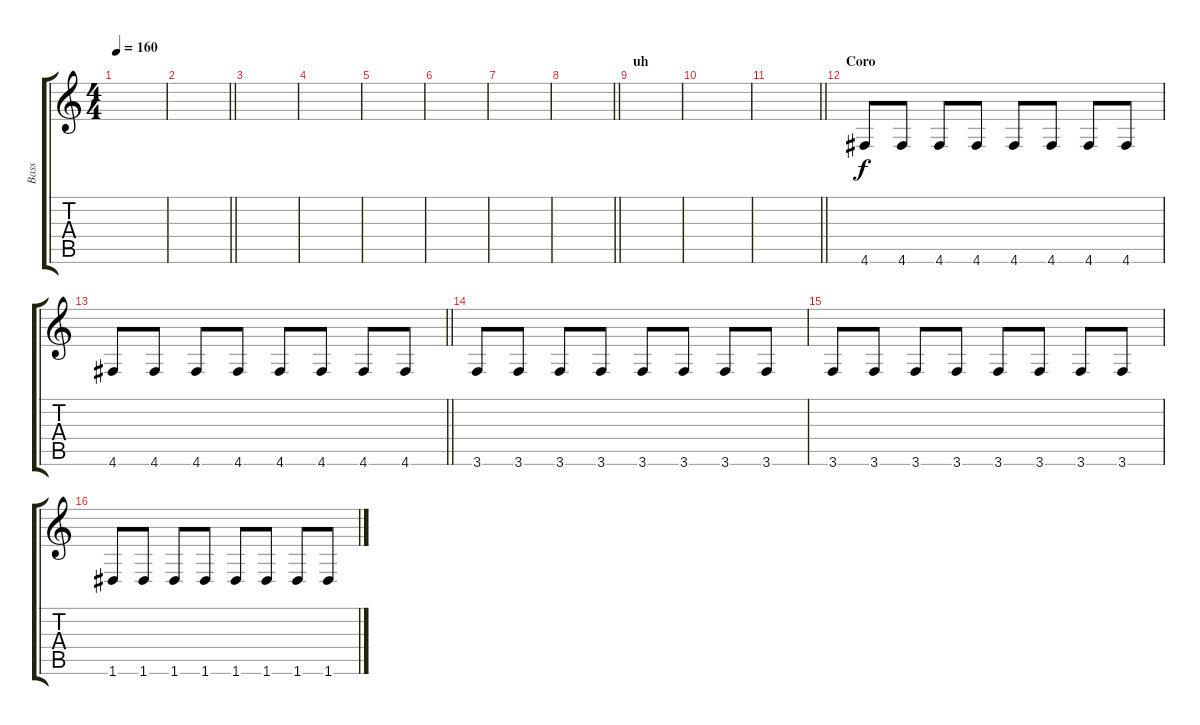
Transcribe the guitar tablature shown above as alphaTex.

\track ("Bass" "Bass") {instrument acousticbass}
\staff {score tabs}
\tuning (E4 B3 G3 D3 A2 D2) {hide}
\ts (4 4)
\tempo 160
\clef g2
\ks c
|
\barLineRight lightlight
|
\section ("" "")
|
|
|
|
|
\barLineRight lightlight
|
\section ("" "uh")
|
|
\barLineRight lightlight
|
\section ("" "Coro")
4.6.8 4.6.8 4.6.8 4.6.8 4.6.8 4.6.8 4.6.8 4.6.8 |
\barLineRight lightlight
4.6.8 4.6.8 4.6.8 4.6.8 4.6.8 4.6.8 4.6.8 4.6.8 |
\section ("" "")
3.6.8 3.6.8 3.6.8 3.6.8 3.6.8 3.6.8 3.6.8 3.6.8 |
3.6.8 3.6.8 3.6.8 3.6.8 3.6.8 3.6.8 3.6.8 3.6.8 |
1.6.8 1.6.8 1.6.8 1.6.8 1.6.8 1.6.8 1.6.8 1.6.8
